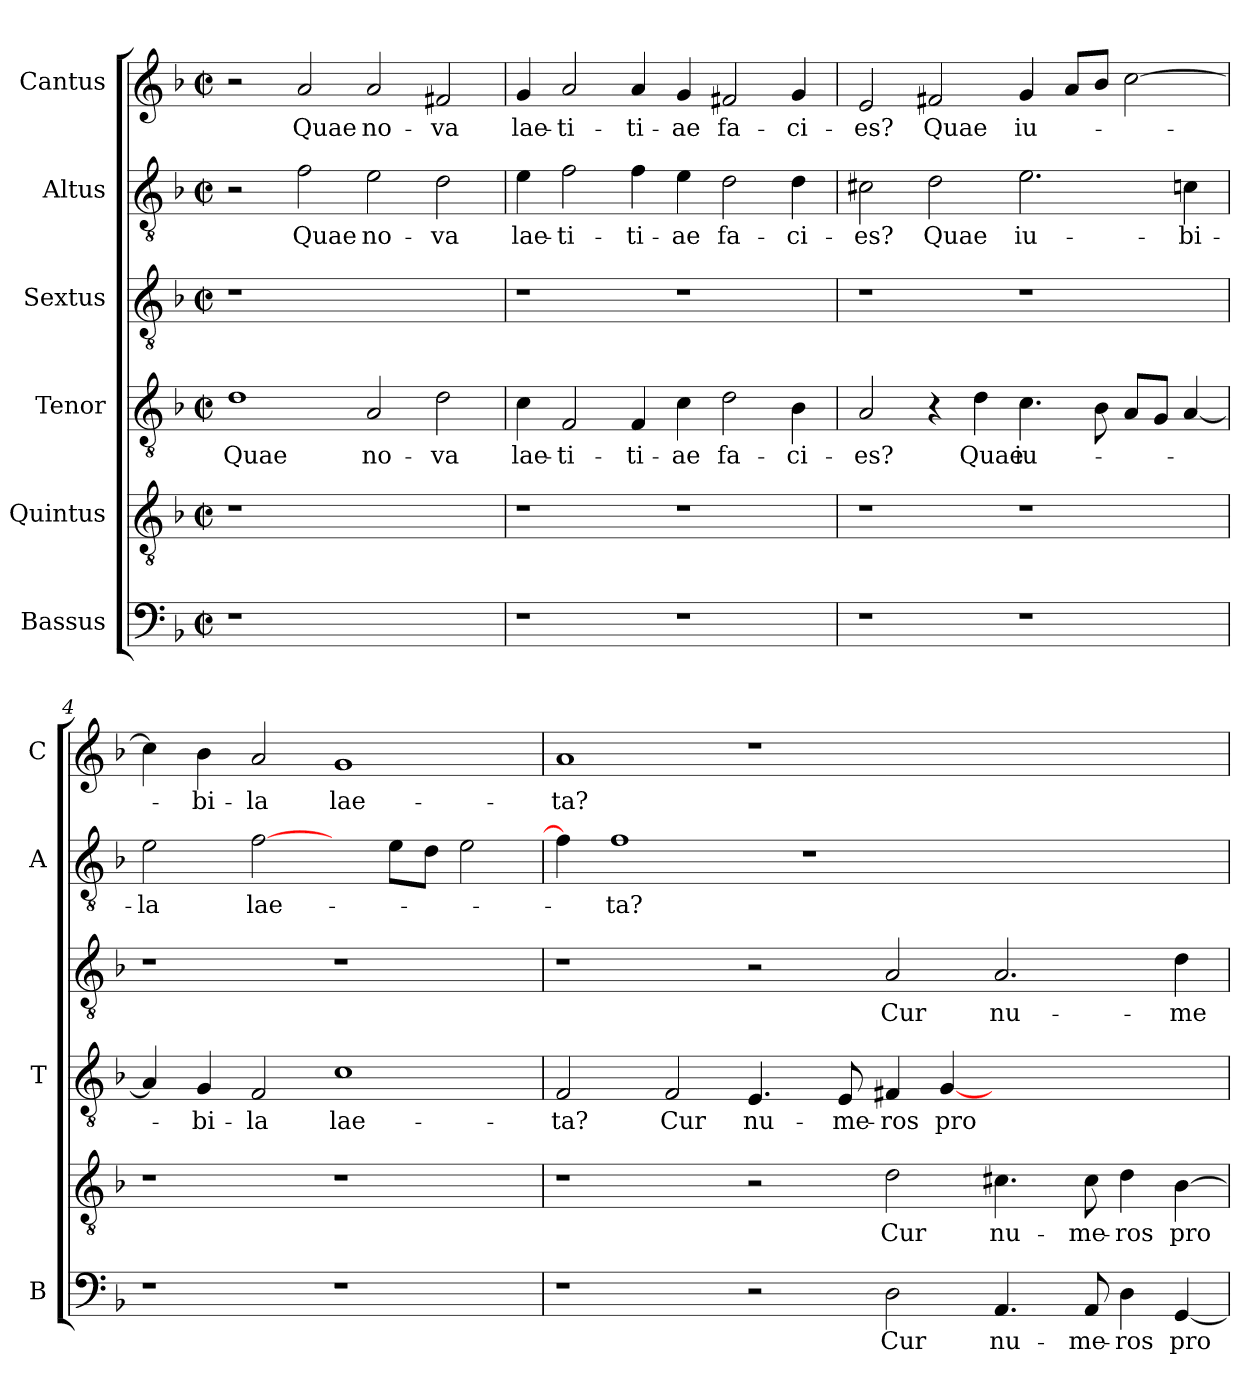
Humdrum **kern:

**kern	**text	**kern	**text	**kern	**text	**kern	**text	**kern	**text	**kern	**text
*part6	*part6	*part5	*part5	*part4	*part4	*part3	*part3	*part2	*part2	*part1	*part1
*staff6	*staff6	*staff5	*staff5	*staff4	*staff4	*staff3	*staff3	*staff2	*staff2	*staff1	*staff1
*I"Bassus	*	*I"Quintus	*	*I"Tenor	*	*I"Sextus	*	*I"Altus	*	*I"Cantus	*
*I'B	*	*	*	*I'T	*	*	*	*I'A	*	*I'C	*
*clefF4	*	*clefGv2	*	*clefGv2	*	*clefGv2	*	*clefGv2	*	*clefG2	*
*k[b-]	*	*k[b-]	*	*k[b-]	*	*k[b-]	*	*k[b-]	*	*k[b-]	*
*F:	*	*F:	*	*F:	*	*F:	*	*F:	*	*F:	*
*M2/2	*	*M2/2	*	*M2/2	*	*M2/2	*	*M2/2	*	*M2/2	*
*met(c|)	*	*met(c|)	*	*met(c|)	*	*met(c|)	*	*met(c|)	*	*met(c|)	*
=1	=1	=1	=1	=1	=1	=1	=1	=1	=1	=1	=1
1r	.	1r	.	1d	Quae	1r	.	2r	.	2r	.
.	.	.	.	.	.	.	.	2f\	Quae	2a/	Quae
1ryy	.	1ryy	.	2A/	no-	1ryy	.	2e\	no-	2a/	no-
.	.	.	.	2d\	-va	.	.	2d\	-va	2f#X/	-va
=2	=2	=2	=2	=2	=2	=2	=2	=2	=2	=2	=2
1r	.	1r	.	4c\	lae-	1r	.	4e\	lae-	4g/	lae-
.	.	.	.	2F/	-ti-	.	.	2f\	-ti-	2a/	-ti-
.	.	.	.	4F/	-ti-	.	.	4f\	-ti-	4a/	-ti-
1r	.	1r	.	4c\	-ae	1r	.	4e\	-ae	4g/	-ae
.	.	.	.	2d\	fa-	.	.	2d\	fa-	2f#X/	fa-
.	.	.	.	4B-\	-ci-	.	.	4d\	-ci-	4g/	-ci-
=3	=3	=3	=3	=3	=3	=3	=3	=3	=3	=3	=3
1r	.	1r	.	2A/	-es?	1r	.	2c#X\	-es?	2e/	-es?
.	.	.	.	4r	.	.	.	2d\	Quae	2f#X/	Quae
.	.	.	.	4d\	Quae	.	.	.	.	.	.
1r	.	1r	.	4.c\	iu-	1r	.	2.e\	iu-	4g/	iu-
.	.	.	.	.	.	.	.	.	.	8a/L	.
.	.	.	.	8B-\	.	.	.	.	.	8b-/J	.
.	.	.	.	8A/L	.	.	.	.	.	[2cc\	.
.	.	.	.	8G/J	.	.	.	.	.	.	.
.	.	.	.	[4A/	.	.	.	4cn\	-bi-	.	.
!!LO:LB:g=z
=4	=4	=4	=4	=4	=4	=4	=4	=4	=4	=4	=4
1r	.	1r	.	4A/]	.	1r	.	2e\	-la	4cc\]	.
.	.	.	.	4G/	-bi-	.	.	.	.	4b-\	-bi-
.	.	.	.	2F/	-la	.	.	[2f\	lae-	2a/	-la
1r	.	1r	.	1c	lae-	1r	.	4ryy	.	1g	lae-
.	.	.	.	.	.	.	.	8e\L	.	.	.
.	.	.	.	.	.	.	.	8d\J	.	.	.
.	.	.	.	.	.	.	.	2e\	.	.	.
=5	=5	=5	=5	=5	=5	=5	=5	=5	=5	=5	=5
1r	.	1r	.	2F/	-ta?	1r	.	4f\]	.	1a	-ta?
.	.	.	.	.	.	.	.	1f	-ta?	.	.
.	.	.	.	2F/	Cur	.	.	.	.	.	.
2r	.	2r	.	4.E/	nu-	2r	.	.	.	1r	.
.	.	.	.	.	.	.	.	1r	.	.	.
.	.	.	.	8E/	-me-	.	.	.	.	.	.
2D\	Cur	2d\	Cur	4F#X/	-ros	2A/	Cur	.	.	.	.
.	.	.	.	[4G/	pro-	.	.	.	.	.	.
4.AA/	nu-	4.c#X\	nu-	1ryy	.	2.A/	nu-	.	.	1ryy	.
.	.	.	.	.	.	.	.	2.ryy	.	.	.
8AA/	-me-	8c#\	-me-	.	.	.	.	.	.	.	.
4D\	-ros	4d\	-ros	.	.	.	.	.	.	.	.
[4GG/	pro-	[4B-\	pro-	.	.	4d\	-me-	.	.	.	.
=	=	=	=	=	=	=	=	=	=	=	=
*-	*-	*-	*-	*-	*-	*-	*-	*-	*-	*-	*-
